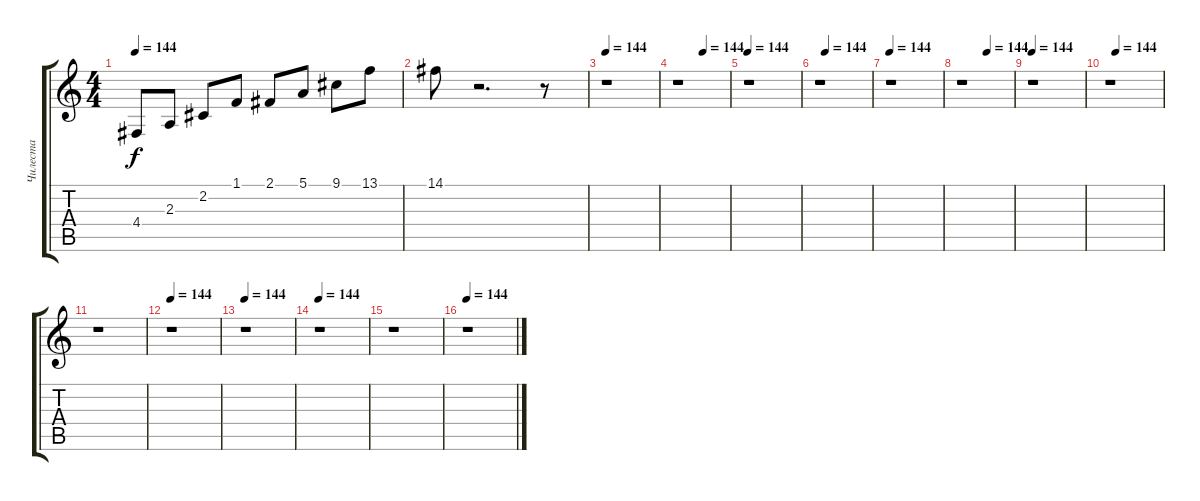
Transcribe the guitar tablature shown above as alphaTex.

\track ("Чилеста" "Чилеста") {instrument celesta}
\staff {score tabs}
\tuning (E4 B3 G3 D3 A2 E2) {hide}
\ts (4 4)
\tempo 144
\clef g2
\ks c
4.4.8{dy f} 2.3.8 2.2.8 1.1.8 2.1.8 5.1.8 9.1.8 13.1.8 |
14.1.8 r.2{d} r.8 |
\tempo 144
r.1 |
\tempo (144 0.5)
r.1 |
\tempo 144
r.1 |
\tempo (144 0.125)
r.1 |
\tempo 144
r.1 |
\tempo (144 0.5)
r.1 |
\tempo 144
r.1 |
\tempo (144 0.125)
r.1 |
r.1 |
\tempo 144
r.1 |
\tempo 144
r.1 |
\tempo 144
r.1 |
r.1 |
\tempo 144
r.1
